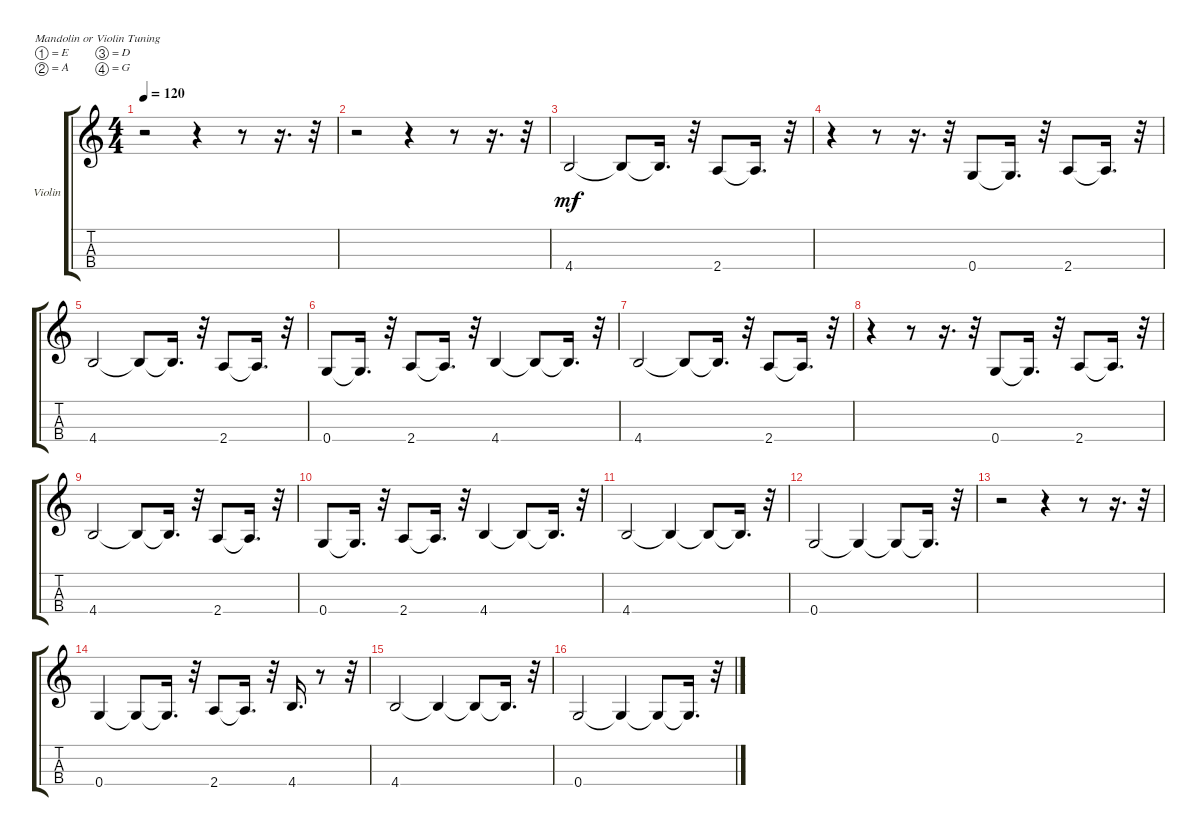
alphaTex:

\bracketExtendMode groupsimilarinstruments
\firstSystemTrackNameOrientation horizontal
\otherSystemsTrackNameOrientation horizontal
\track ("" "Violin") {instrument violin}
\staff {score tabs}
\tuning (E5 A4 D4 G3)
\ts (4 4)
\tempo 120
\clef g2
\ks c
r.2{dy mf} r.4 r.8 r.16{d} r.32 |
r.2 r.4 r.8 r.16{d} r.32 |
4.4.2 4.4{t}.8 4.4{t}.16{d} r.32 2.4.8 2.4{t}.16{d} r.32 |
r.4 r.8 r.16{d} r.32 0.4.8 0.4{t}.16{d} r.32 2.4.8 2.4{t}.16{d} r.32 |
4.4.2 4.4{t}.8 4.4{t}.16{d} r.32 2.4.8 2.4{t}.16{d} r.32 |
0.4.8 0.4{t}.16{d} r.32 2.4.8 2.4{t}.16{d} r.32 4.4.4 4.4{t}.8 4.4{t}.16{d} r.32 |
4.4.2 4.4{t}.8 4.4{t}.16{d} r.32 2.4.8 2.4{t}.16{d} r.32 |
r.4 r.8 r.16{d} r.32 0.4.8 0.4{t}.16{d} r.32 2.4.8 2.4{t}.16{d} r.32 |
4.4.2 4.4{t}.8 4.4{t}.16{d} r.32 2.4.8 2.4{t}.16{d} r.32 |
0.4.8 0.4{t}.16{d} r.32 2.4.8 2.4{t}.16{d} r.32 4.4.4 4.4{t}.8 4.4{t}.16{d} r.32 |
4.4.2 4.4{t}.4 4.4{t}.8 4.4{t}.16{d} r.32 |
0.4.2 0.4{t}.4 0.4{t}.8 0.4{t}.16{d} r.32 |
r.2 r.4 r.8 r.16{d} r.32 |
0.4.4 0.4{t}.8 0.4{t}.16{d} r.32 2.4.8 2.4{t}.16{d} r.32 4.4.16{d} r.8 r.32 |
4.4.2 4.4{t}.4 4.4{t}.8 4.4{t}.16{d} r.32 |
0.4.2 0.4{t}.4 0.4{t}.8 0.4{t}.16{d} r.32
